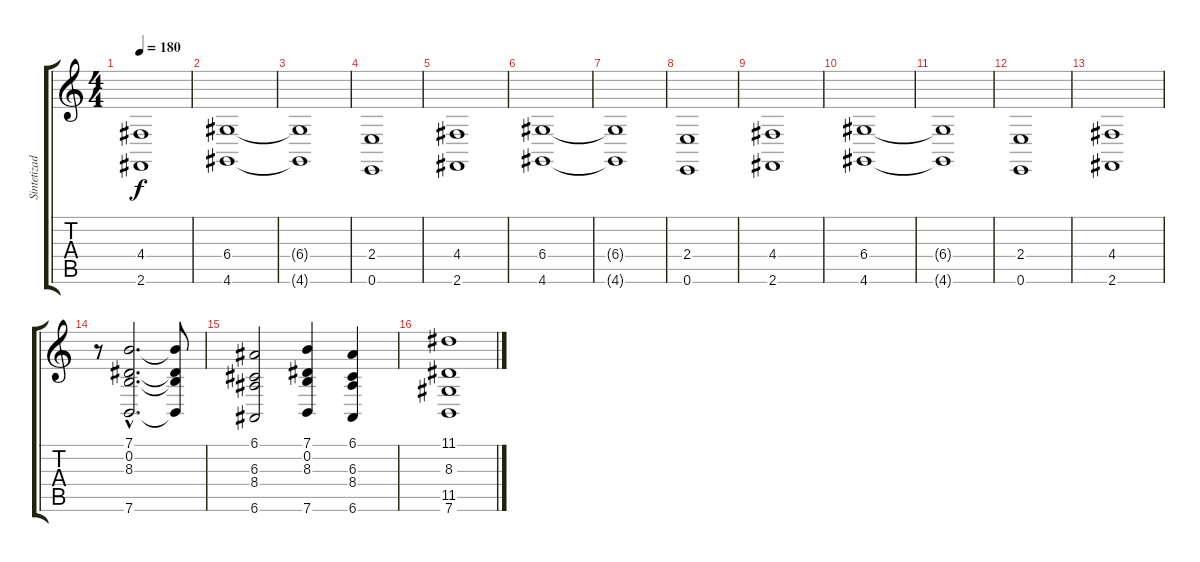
\track ("Sintetizador 7" "Sintetizad") {instrument drawbarorgan}
\staff {score tabs}
\tuning (E4 B3 G3 D3 A2 E2) {hide}
\ts (4 4)
\tempo 180
\clef g2
\ks c
(4.4 2.6).1{dy f} |
(6.4 4.6).1 |
(6.4{t} 4.6{t}).1 |
(2.4 0.6).1 |
(4.4 2.6).1 |
(6.4 4.6).1 |
(6.4{t} 4.6{t}).1 |
(2.4 0.6).1 |
(4.4 2.6).1 |
(6.4 4.6).1 |
(6.4{t} 4.6{t}).1 |
(2.4 0.6).1 |
(4.4 2.6).1 |
r.8 (7.1{hac} 0.2{hac} 8.3{hac} 7.6{hac}).2{d} (7.1{t} 0.2{t} 8.3{t} 7.6{t}).8 |
(6.1 6.3 8.4 6.6).2 (7.1 0.2 8.3 7.6).4 (6.1 6.3 8.4 6.6).4 |
(11.1 8.3 11.5 7.6).1
